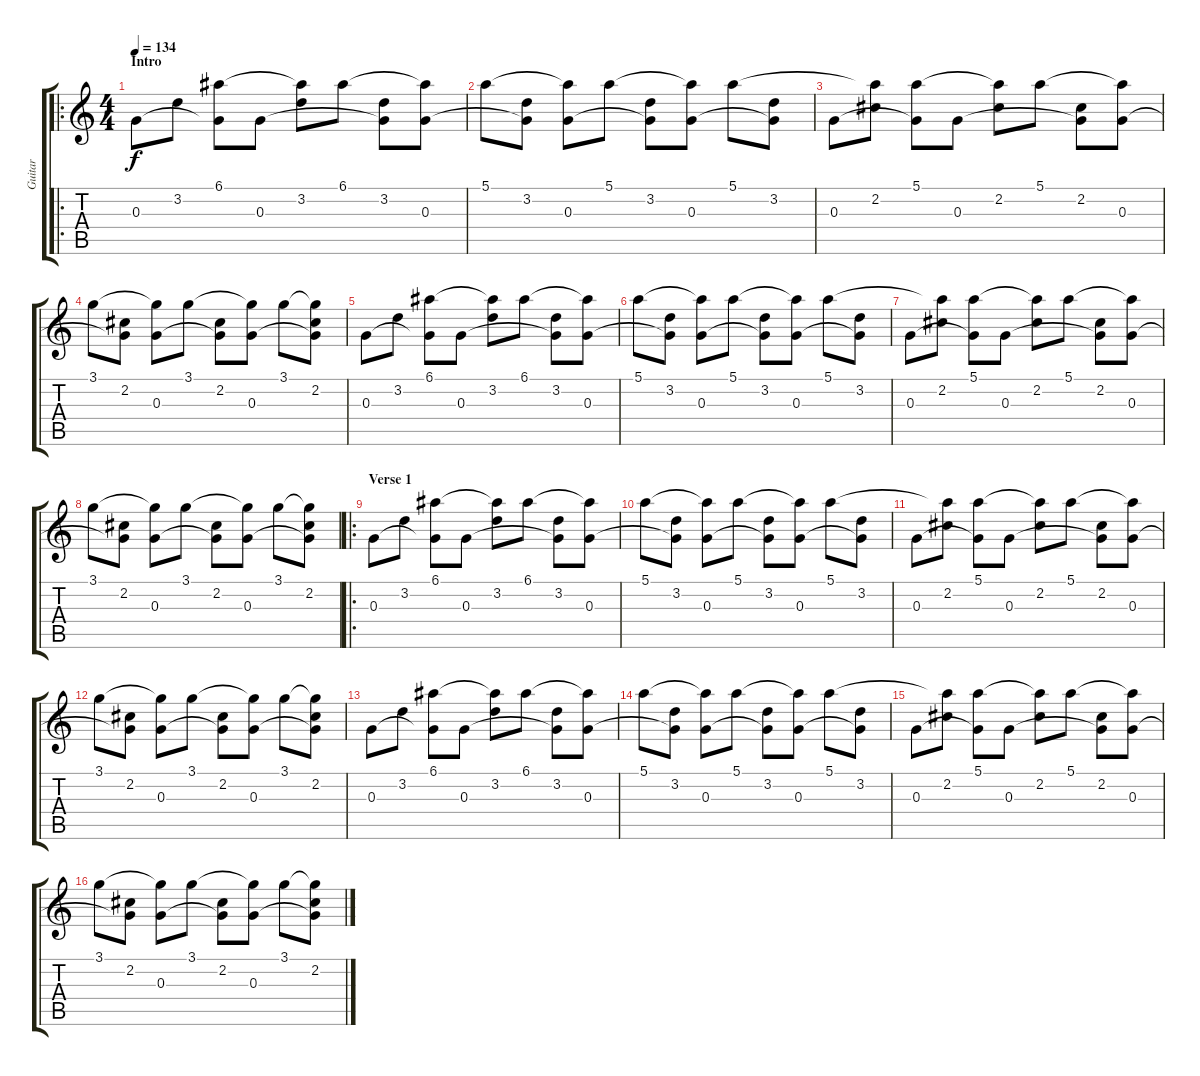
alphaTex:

\track ("Guitar " "Guitar ") {instrument electricguitarjazz}
\staff {score tabs}
\tuning (E4 B3 G3 D3 A2 E2) {hide}
\ro
\ts (4 4)
\section ("" "Intro")
\tempo 134
\clef g2
\ks c
0.3.8{dy f instrument electricguitarjazz} 3.2.8 (6.1 0.3{t}).8 0.3.8 (6.1{t} 3.2).8 6.1.8 (3.2 0.3{t}).8 (6.1{t} 0.3).8 |
5.1.8 (3.2 0.3{t}).8 (5.1{t} 0.3).8 5.1.8 (3.2 0.3{t}).8 (5.1{t} 0.3).8 5.1.8 (3.2 0.3{t}).8 |
0.3.8 (5.1{t} 2.2).8 (5.1 0.3{t}).8 0.3.8 (5.1{t} 2.2).8 5.1.8 (2.2 0.3{t}).8 (5.1{t} 0.3).8 |
3.1.8 (2.2 0.3{t}).8 (3.1{t} 0.3).8 3.1.8 (2.2 0.3{t}).8 (3.1{t} 0.3).8 3.1.8 (3.1{t} 2.2 0.3{t}).8 |
0.3.8 3.2.8 (6.1 0.3{t}).8 0.3.8 (6.1{t} 3.2).8 6.1.8 (3.2 0.3{t}).8 (6.1{t} 0.3).8 |
5.1.8 (3.2 0.3{t}).8 (5.1{t} 0.3).8 5.1.8 (3.2 0.3{t}).8 (5.1{t} 0.3).8 5.1.8 (3.2 0.3{t}).8 |
0.3.8 (5.1{t} 2.2).8 (5.1 0.3{t}).8 0.3.8 (5.1{t} 2.2).8 5.1.8 (2.2 0.3{t}).8 (5.1{t} 0.3).8 |
3.1.8 (2.2 0.3{t}).8 (3.1{t} 0.3).8 3.1.8 (2.2 0.3{t}).8 (3.1{t} 0.3).8 3.1.8 (3.1{t} 2.2 0.3{t}).8 |
\ro
\section ("" "Verse 1")
0.3.8 3.2.8 (6.1 0.3{t}).8 0.3.8 (6.1{t} 3.2).8 6.1.8 (3.2 0.3{t}).8 (6.1{t} 0.3).8 |
5.1.8 (3.2 0.3{t}).8 (5.1{t} 0.3).8 5.1.8 (3.2 0.3{t}).8 (5.1{t} 0.3).8 5.1.8 (3.2 0.3{t}).8 |
0.3.8 (5.1{t} 2.2).8 (5.1 0.3{t}).8 0.3.8 (5.1{t} 2.2).8 5.1.8 (2.2 0.3{t}).8 (5.1{t} 0.3).8 |
3.1.8 (2.2 0.3{t}).8 (3.1{t} 0.3).8 3.1.8 (2.2 0.3{t}).8 (3.1{t} 0.3).8 3.1.8 (3.1{t} 2.2 0.3{t}).8 |
0.3.8 3.2.8 (6.1 0.3{t}).8 0.3.8 (6.1{t} 3.2).8 6.1.8 (3.2 0.3{t}).8 (6.1{t} 0.3).8 |
5.1.8 (3.2 0.3{t}).8 (5.1{t} 0.3).8 5.1.8 (3.2 0.3{t}).8 (5.1{t} 0.3).8 5.1.8 (3.2 0.3{t}).8 |
0.3.8 (5.1{t} 2.2).8 (5.1 0.3{t}).8 0.3.8 (5.1{t} 2.2).8 5.1.8 (2.2 0.3{t}).8 (5.1{t} 0.3).8 |
3.1.8 (2.2 0.3{t}).8 (3.1{t} 0.3).8 3.1.8 (2.2 0.3{t}).8 (3.1{t} 0.3).8 3.1.8 (3.1{t} 2.2 0.3{t}).8
